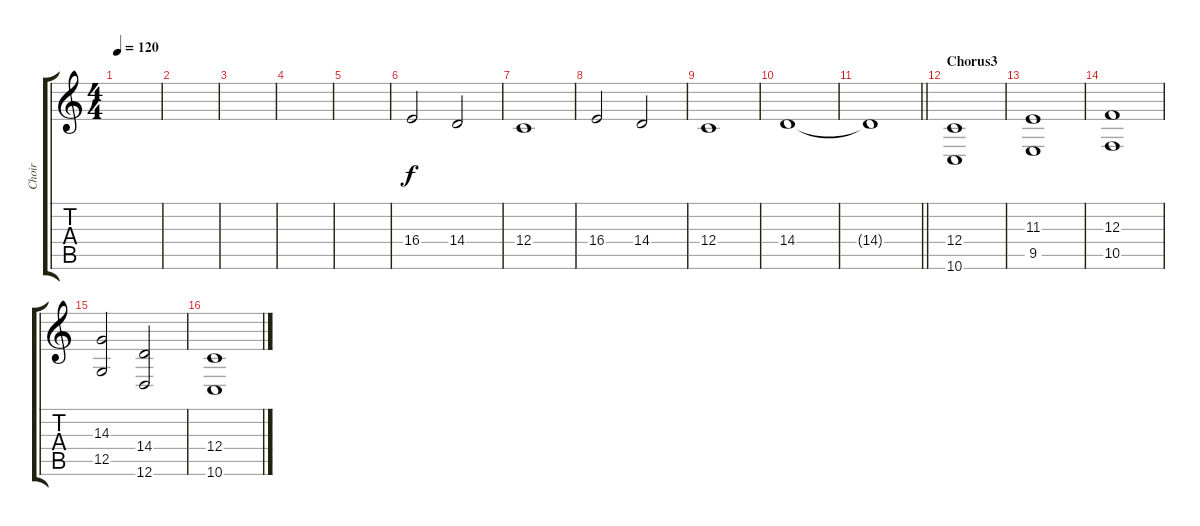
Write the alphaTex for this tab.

\track ("Choir" "Choir") {instrument choiraahs}
\staff {score tabs}
\tuning (D4 A3 F3 C3 G2 D2) {hide}
\ts (4 4)
\tempo 120
\clef g2
\ks c
|
|
|
|
|
16.4.2 14.4.2 |
12.4.1 |
16.4.2 14.4.2 |
12.4.1 |
14.4.1 |
\barLineRight lightlight
14.4{t}.1 |
\section ("" "Chorus3")
(12.4 10.6).1 |
(11.3 9.5).1 |
(12.3 10.5).1 |
(14.3 12.5).2 (14.4 12.6).2 |
(12.4 10.6).1
